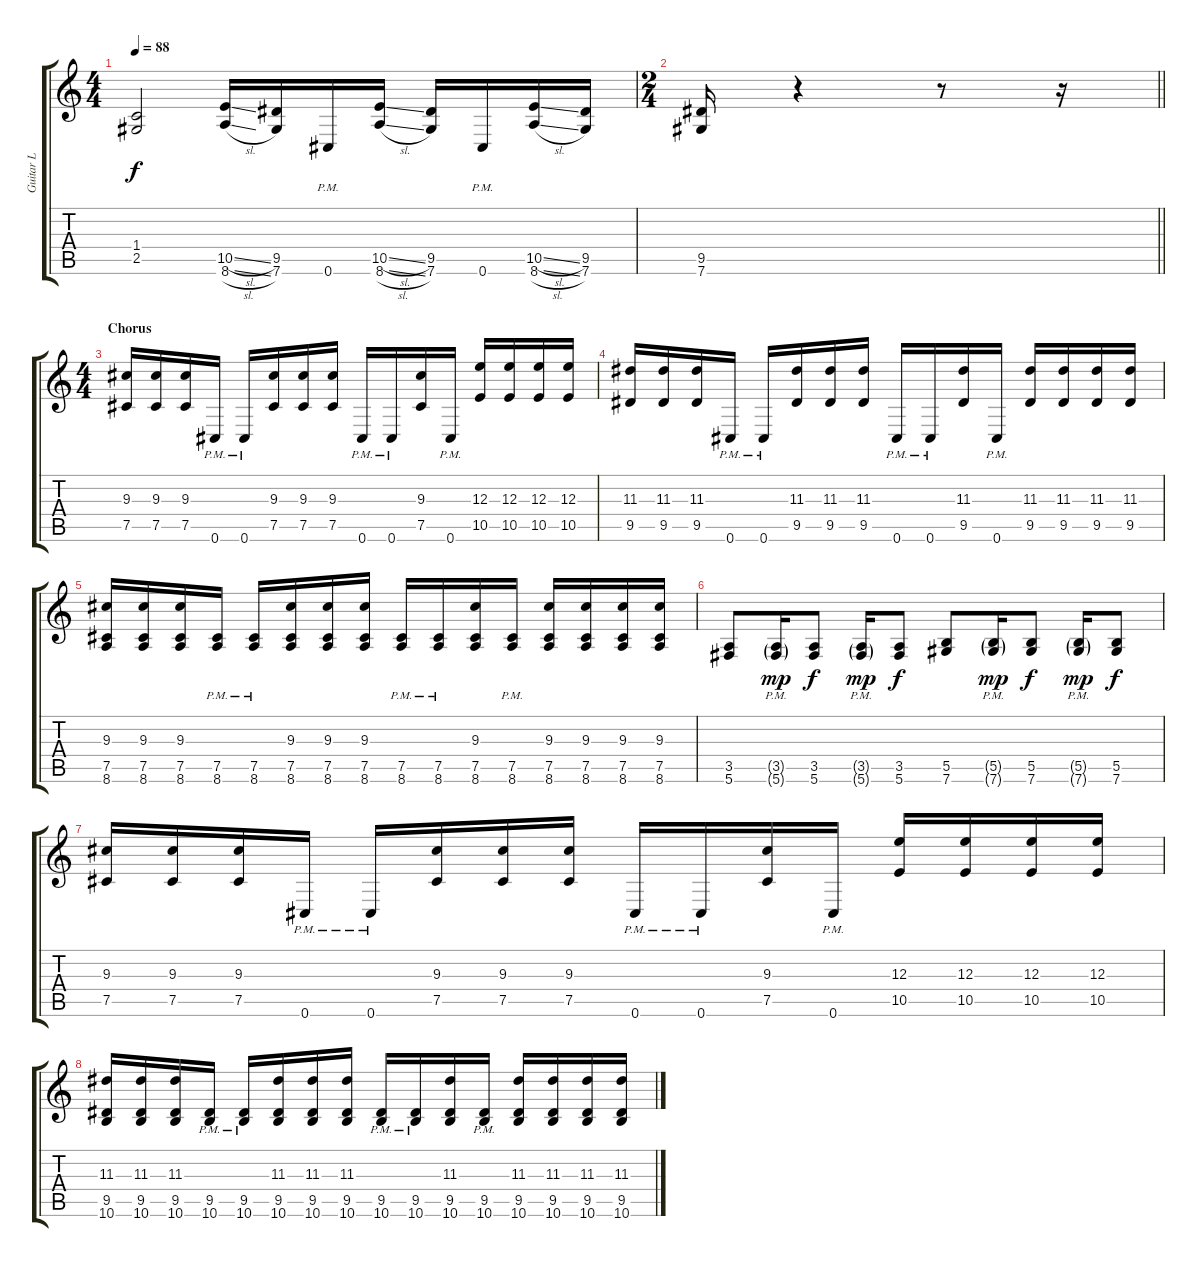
\track ("Guitar L" "Guitar L") {instrument distortionguitar}
\staff {score tabs}
\tuning (Db4 Ab3 E3 B2 Gb2 Db2) {hide}
\ts (4 4)
\tempo 88
\clef g2
\ks c
(1.4 2.5).2{dy f} (10.5{sl} 8.6{sl}).16 (9.5 7.6).16 0.6{pm}.16 (10.5{sl} 8.6{sl}).16 (9.5 7.6).16 0.6{pm}.16 (10.5{sl} 8.6{sl}).16 (9.5 7.6).16 |
\ts (2 4)
\barLineRight lightlight
(9.5 7.6).16 r.4 r.8 r.16 |
\ts (4 4)
\section ("" "Chorus")
(9.3 7.5).16 (9.3 7.5).16 (9.3 7.5).16 0.6{pm}.16 0.6{pm}.16 (9.3 7.5).16 (9.3 7.5).16 (9.3 7.5).16 0.6{pm}.16 0.6{pm}.16 (9.3 7.5).16 0.6{pm}.16 (12.3 10.5).16 (12.3 10.5).16 (12.3 10.5).16 (12.3 10.5).16 |
(11.3 9.5).16 (11.3 9.5).16 (11.3 9.5).16 0.6{pm}.16 0.6{pm}.16 (11.3 9.5).16 (11.3 9.5).16 (11.3 9.5).16 0.6{pm}.16 0.6{pm}.16 (11.3 9.5).16 0.6{pm}.16 (11.3 9.5).16 (11.3 9.5).16 (11.3 9.5).16 (11.3 9.5).16 |
(9.3 7.5 8.6).16 (9.3 7.5 8.6).16 (9.3 7.5 8.6).16 (7.5{pm} 8.6{pm}).16 (7.5{pm} 8.6{pm}).16 (9.3 7.5 8.6).16 (9.3 7.5 8.6).16 (9.3 7.5 8.6).16 (7.5{pm} 8.6{pm}).16 (7.5{pm} 8.6{pm}).16 (9.3 7.5 8.6).16 (7.5{pm} 8.6{pm}).16 (9.3 7.5 8.6).16 (9.3 7.5 8.6).16 (9.3 7.5 8.6).16 (9.3 7.5 8.6).16 |
(3.5 5.6).8 (3.5{g pm} 5.6{g pm}).16{dy mp} (3.5 5.6).8{dy f} (3.5{g pm} 5.6{g pm}).16{dy mp} (3.5 5.6).8{dy f} (5.5 7.6).8 (5.5{g pm} 7.6{g pm}).16{dy mp} (5.5 7.6).8{dy f} (5.5{g pm} 7.6{g pm}).16{dy mp} (5.5 7.6).8{dy f} |
(9.3 7.5).16 (9.3 7.5).16 (9.3 7.5).16 0.6{pm}.16 0.6{pm}.16 (9.3 7.5).16 (9.3 7.5).16 (9.3 7.5).16 0.6{pm}.16 0.6{pm}.16 (9.3 7.5).16 0.6{pm}.16 (12.3 10.5).16 (12.3 10.5).16 (12.3 10.5).16 (12.3 10.5).16 |
(11.3 9.5 10.6).16 (11.3 9.5 10.6).16 (11.3 9.5 10.6).16 (9.5{pm} 10.6{pm}).16 (9.5{pm} 10.6{pm}).16 (11.3 9.5 10.6).16 (11.3 9.5 10.6).16 (11.3 9.5 10.6).16 (9.5{pm} 10.6{pm}).16 (9.5{pm} 10.6{pm}).16 (11.3 9.5 10.6).16 (9.5{pm} 10.6{pm}).16 (11.3 9.5 10.6).16 (11.3 9.5 10.6).16 (11.3 9.5 10.6).16 (11.3 9.5 10.6).16
